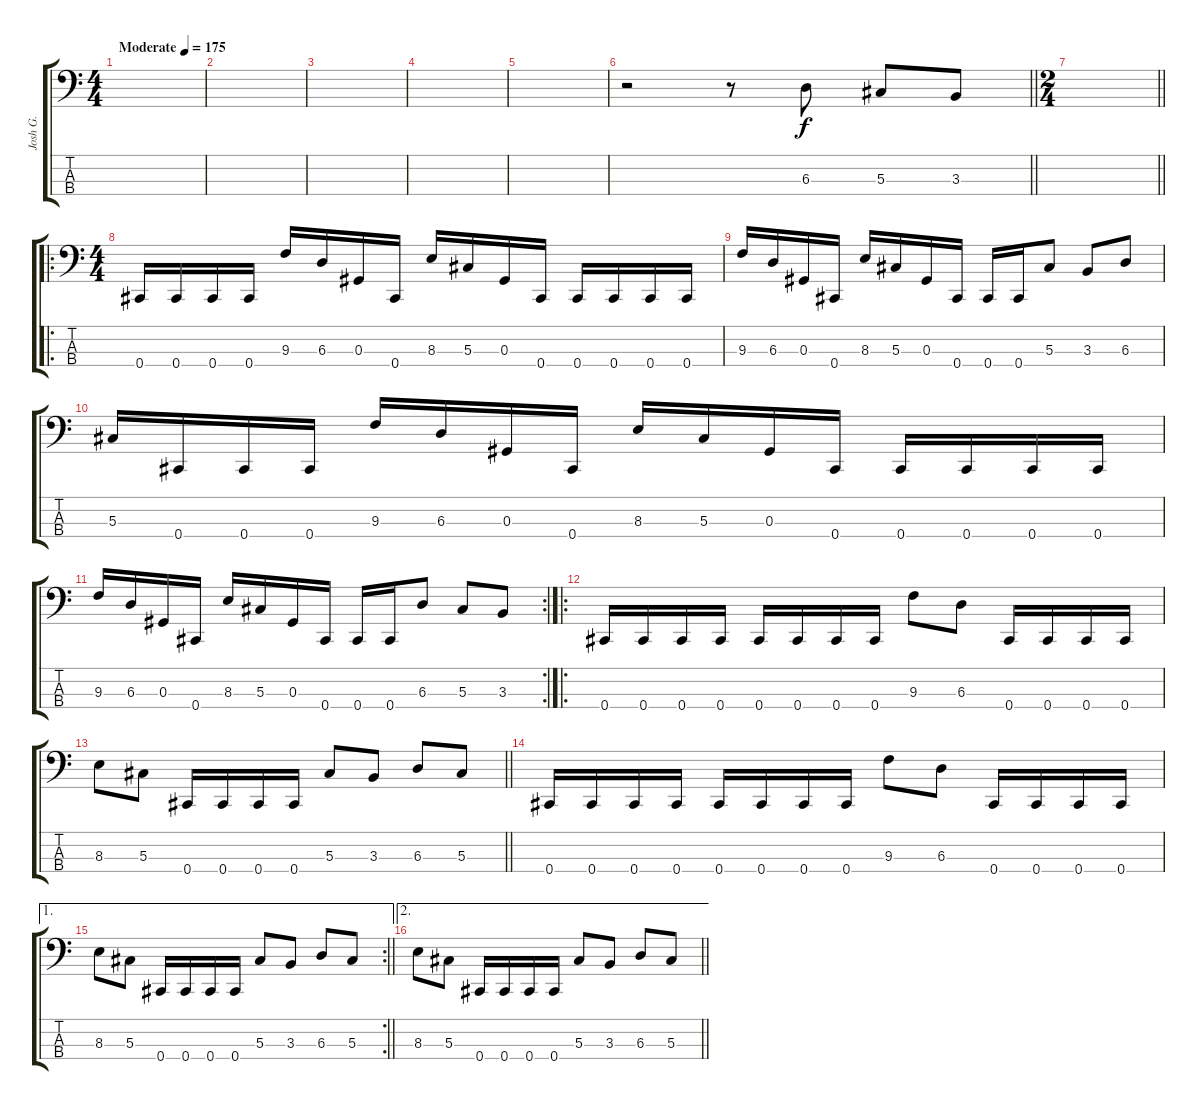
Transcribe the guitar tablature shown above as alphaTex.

\track ("Josh G." "Josh G.") {instrument electricbasspick}
\staff {score tabs}
\tuning (Gb2 Db2 Ab1 Db1) {hide}
\ts (4 4)
\tempo (175 "Moderate")
\clef f4
\ks c
|
|
|
|
|
\barLineRight lightlight
r.2 r.8 6.3.8 5.3.8 3.3.8 |
\ts (2 4)
\barLineRight lightlight
|
\ro
\ts (4 4)
0.4.16 0.4.16 0.4.16 0.4.16 9.3.16 6.3.16 0.3.16 0.4.16 8.3.16 5.3.16 0.3.16 0.4.16 0.4.16 0.4.16 0.4.16 0.4.16 |
9.3.16 6.3.16 0.3.16 0.4.16 8.3.16 5.3.16 0.3.16 0.4.16 0.4.16 0.4.16 5.3.8 3.3.8 6.3.8 |
5.3.16 0.4.16 0.4.16 0.4.16 9.3.16 6.3.16 0.3.16 0.4.16 8.3.16 5.3.16 0.3.16 0.4.16 0.4.16 0.4.16 0.4.16 0.4.16 |
\rc 2
9.3.16 6.3.16 0.3.16 0.4.16 8.3.16 5.3.16 0.3.16 0.4.16 0.4.16 0.4.16 6.3.8 5.3.8 3.3.8 |
\ro
0.4.16 0.4.16 0.4.16 0.4.16 0.4.16 0.4.16 0.4.16 0.4.16 9.3.8 6.3.8 0.4.16 0.4.16 0.4.16 0.4.16 |
\barLineRight lightlight
8.3.8 5.3.8 0.4.16 0.4.16 0.4.16 0.4.16 5.3.8 3.3.8 6.3.8 5.3.8 |
0.4.16 0.4.16 0.4.16 0.4.16 0.4.16 0.4.16 0.4.16 0.4.16 9.3.8 6.3.8 0.4.16 0.4.16 0.4.16 0.4.16 |
\ae 1
\rc 2
\barLineRight lightlight
8.3.8 5.3.8 0.4.16 0.4.16 0.4.16 0.4.16 5.3.8 3.3.8 6.3.8 5.3.8 |
\ae 2
\barLineRight lightlight
8.3.8 5.3.8 0.4.16 0.4.16 0.4.16 0.4.16 5.3.8 3.3.8 6.3.8 5.3.8
